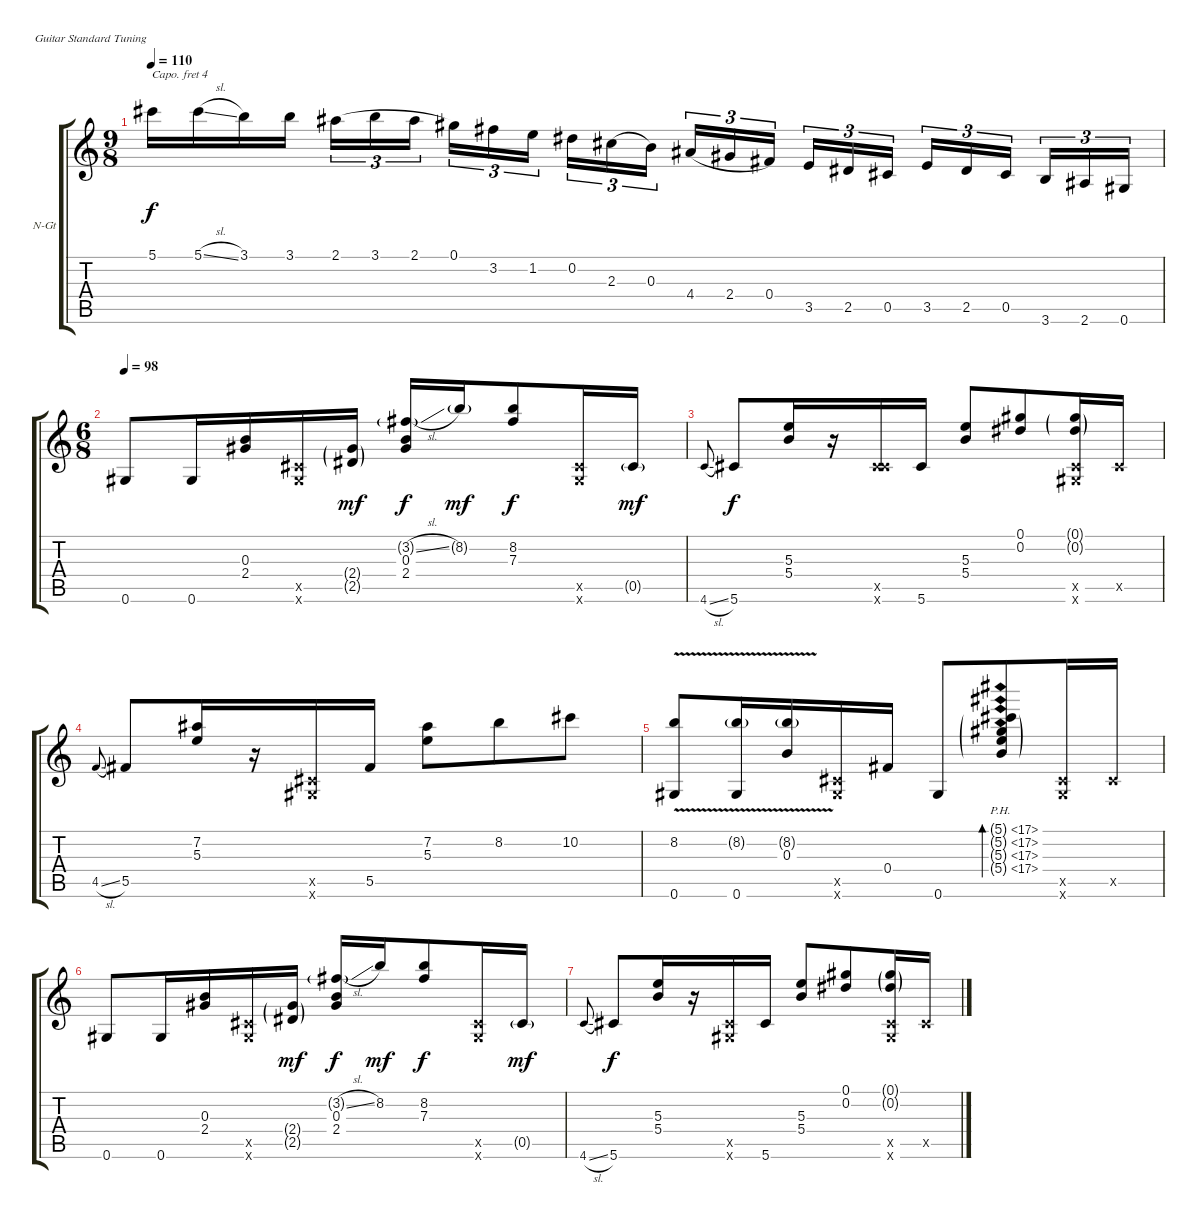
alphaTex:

\defaultSystemsLayout 4
\bracketExtendMode groupsimilarinstruments
\firstSystemTrackNameOrientation horizontal
\otherSystemsTrackNameOrientation horizontal
\track ("Phantom of Opera (Capo. fret 4)" "N-Gt") {instrument acousticguitarnylon}
\staff {score tabs}
\capo 4
\tuning (E4 B3 G3 D3 A2 E2)
\ts (9 8)
\tempo 110
\clef g2
\ks c
5.1.16{dy f} 5.1{sl}.16 3.1.16 3.1.16 2.1.16{tu (3 2) legatoorigin} 3.1.16{tu (3 2) legatoorigin} 2.1.16{tu (3 2) legatoorigin} 0.1.16{tu (3 2)} 3.2.16{tu (3 2)} 1.2.16{tu (3 2)} 0.2.16{tu (3 2)} 2.3.16{tu (3 2) legatoorigin} 0.3.16{tu (3 2)} 4.4.16{tu (3 2) legatoorigin} 2.4.16{tu (3 2) legatoorigin} 0.4.16{tu (3 2)} 3.5.16{tu (3 2)} 2.5.16{tu (3 2)} 0.5.16{tu (3 2)} 3.5.16{tu (3 2)} 2.5.16{tu (3 2)} 0.5.16{tu (3 2)} 3.6.16{tu (3 2)} 2.6.16{tu (3 2)} 0.6.16{tu (3 2)} |
\ts (6 8)
\tempo 98
0.6.8 0.6.16 (2.4 0.3).16 (0.5{x} 0.6{x}).16 (2.5{g} 2.4{g}).16{dy mf} (2.4 0.3 3.2{sl g}).16{dy f} 8.2{g}.16{dy mf} (8.2 7.3).8{dy f} (0.5{x} 0.6{x}).16 0.5{g}.16{dy mf} |
4.6{sl}.8{gr onbeat} 5.6.8{dy f} (5.4 5.3).16 r.16 (5.6{x} 0.5{x}).16 5.6.16 (5.4 5.3).8 (0.2 0.1).8 (0.1{g} 0.2{g} 0.5{x} 0.6{x}).16 0.5{x}.16 |
4.5{sl}.8{gr onbeat} 5.5.8 (5.3 7.2).16 r.16 (0.5{x} 0.6{x}).16 5.5.16 (5.3 7.2).8 8.2.8 10.2.8 |
(8.2{v} 0.6{v}).8 (8.2{v g} 0.6{v}).16 (8.2{v g} 0.3{v}).16 (0.5{x} 0.6{x}).16 0.4.16 0.6.8 (5.4{ph 12 g} 5.3{ph 12 g} 5.2{ph 12 g} 5.1{ph 12 g}).8{bd 114} (0.5{x} 0.6{x}).16 0.5{x}.16 |
0.6.8 0.6.16 (2.4 0.3).16 (0.5{x} 0.6{x}).16 (2.5{g} 2.4{g}).16{dy mf} (2.4 0.3 3.2{sl g}).16{dy f} 8.2.16{dy mf} (8.2 7.3).8{dy f} (0.5{x} 0.6{x}).16 0.5{g}.16{dy mf} |
4.6{sl}.8{gr onbeat} 5.6.8{dy f} (5.4 5.3).16 r.16 (0.5{x} 0.6{x}).16 5.6.16 (5.4 5.3).8 (0.1 0.2).8 (0.1{g} 0.2{g} 0.5{x} 0.6{x}).16 0.5{x}.16
